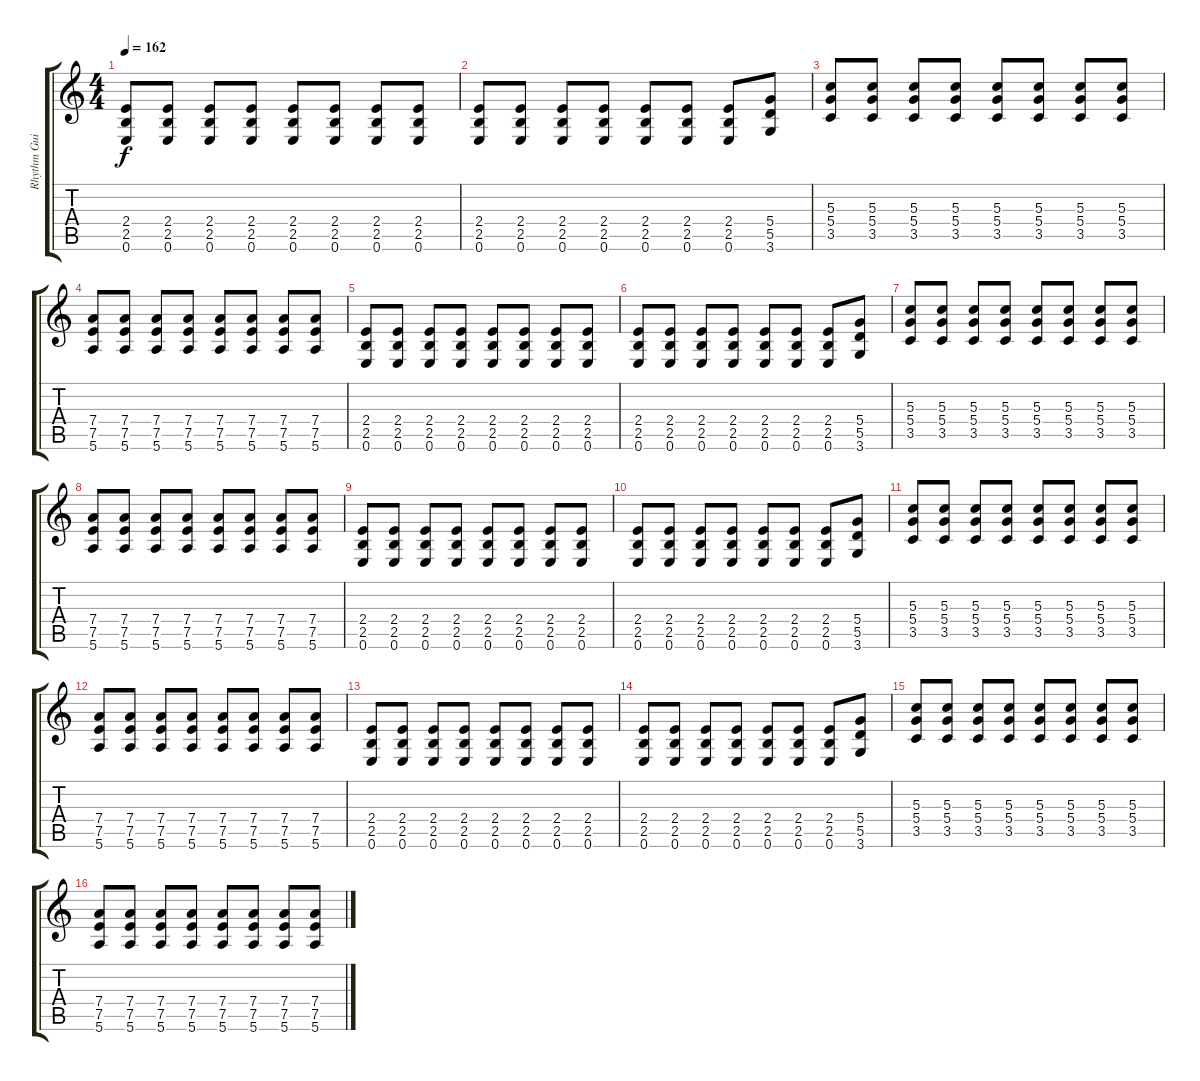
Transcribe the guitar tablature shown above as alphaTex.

\track ("Rhythm Guitar [Josh Homme]" "Rhythm Gui") {instrument overdrivenguitar}
\staff {score tabs}
\tuning (E4 B3 G3 D3 A2 E2) {hide}
\ts (4 4)
\tempo 162
\clef g2
\ks c
(2.4 2.5 0.6).8{dy f} (2.4 2.5 0.6).8 (2.4 2.5 0.6).8 (2.4 2.5 0.6).8 (2.4 2.5 0.6).8 (2.4 2.5 0.6).8 (2.4 2.5 0.6).8 (2.4 2.5 0.6).8 |
(2.4 2.5 0.6).8 (2.4 2.5 0.6).8 (2.4 2.5 0.6).8 (2.4 2.5 0.6).8 (2.4 2.5 0.6).8 (2.4 2.5 0.6).8 (2.4 2.5 0.6).8 (5.4 5.5 3.6).8 |
(5.3 5.4 3.5).8 (5.3 5.4 3.5).8 (5.3 5.4 3.5).8 (5.3 5.4 3.5).8 (5.3 5.4 3.5).8 (5.3 5.4 3.5).8 (5.3 5.4 3.5).8 (5.3 5.4 3.5).8 |
(7.4 7.5 5.6).8 (7.4 7.5 5.6).8 (7.4 7.5 5.6).8 (7.4 7.5 5.6).8 (7.4 7.5 5.6).8 (7.4 7.5 5.6).8 (7.4 7.5 5.6).8 (7.4 7.5 5.6).8 |
(2.4 2.5 0.6).8 (2.4 2.5 0.6).8 (2.4 2.5 0.6).8 (2.4 2.5 0.6).8 (2.4 2.5 0.6).8 (2.4 2.5 0.6).8 (2.4 2.5 0.6).8 (2.4 2.5 0.6).8 |
(2.4 2.5 0.6).8 (2.4 2.5 0.6).8 (2.4 2.5 0.6).8 (2.4 2.5 0.6).8 (2.4 2.5 0.6).8 (2.4 2.5 0.6).8 (2.4 2.5 0.6).8 (5.4 5.5 3.6).8 |
(5.3 5.4 3.5).8 (5.3 5.4 3.5).8 (5.3 5.4 3.5).8 (5.3 5.4 3.5).8 (5.3 5.4 3.5).8 (5.3 5.4 3.5).8 (5.3 5.4 3.5).8 (5.3 5.4 3.5).8 |
(7.4 7.5 5.6).8 (7.4 7.5 5.6).8 (7.4 7.5 5.6).8 (7.4 7.5 5.6).8 (7.4 7.5 5.6).8 (7.4 7.5 5.6).8 (7.4 7.5 5.6).8 (7.4 7.5 5.6).8 |
(2.4 2.5 0.6).8 (2.4 2.5 0.6).8 (2.4 2.5 0.6).8 (2.4 2.5 0.6).8 (2.4 2.5 0.6).8 (2.4 2.5 0.6).8 (2.4 2.5 0.6).8 (2.4 2.5 0.6).8 |
(2.4 2.5 0.6).8 (2.4 2.5 0.6).8 (2.4 2.5 0.6).8 (2.4 2.5 0.6).8 (2.4 2.5 0.6).8 (2.4 2.5 0.6).8 (2.4 2.5 0.6).8 (5.4 5.5 3.6).8 |
(5.3 5.4 3.5).8 (5.3 5.4 3.5).8 (5.3 5.4 3.5).8 (5.3 5.4 3.5).8 (5.3 5.4 3.5).8 (5.3 5.4 3.5).8 (5.3 5.4 3.5).8 (5.3 5.4 3.5).8 |
(7.4 7.5 5.6).8 (7.4 7.5 5.6).8 (7.4 7.5 5.6).8 (7.4 7.5 5.6).8 (7.4 7.5 5.6).8 (7.4 7.5 5.6).8 (7.4 7.5 5.6).8 (7.4 7.5 5.6).8 |
(2.4 2.5 0.6).8 (2.4 2.5 0.6).8 (2.4 2.5 0.6).8 (2.4 2.5 0.6).8 (2.4 2.5 0.6).8 (2.4 2.5 0.6).8 (2.4 2.5 0.6).8 (2.4 2.5 0.6).8 |
(2.4 2.5 0.6).8 (2.4 2.5 0.6).8 (2.4 2.5 0.6).8 (2.4 2.5 0.6).8 (2.4 2.5 0.6).8 (2.4 2.5 0.6).8 (2.4 2.5 0.6).8 (5.4 5.5 3.6).8 |
(5.3 5.4 3.5).8 (5.3 5.4 3.5).8 (5.3 5.4 3.5).8 (5.3 5.4 3.5).8 (5.3 5.4 3.5).8 (5.3 5.4 3.5).8 (5.3 5.4 3.5).8 (5.3 5.4 3.5).8 |
(7.4 7.5 5.6).8 (7.4 7.5 5.6).8 (7.4 7.5 5.6).8 (7.4 7.5 5.6).8 (7.4 7.5 5.6).8 (7.4 7.5 5.6).8 (7.4 7.5 5.6).8 (7.4 7.5 5.6).8
